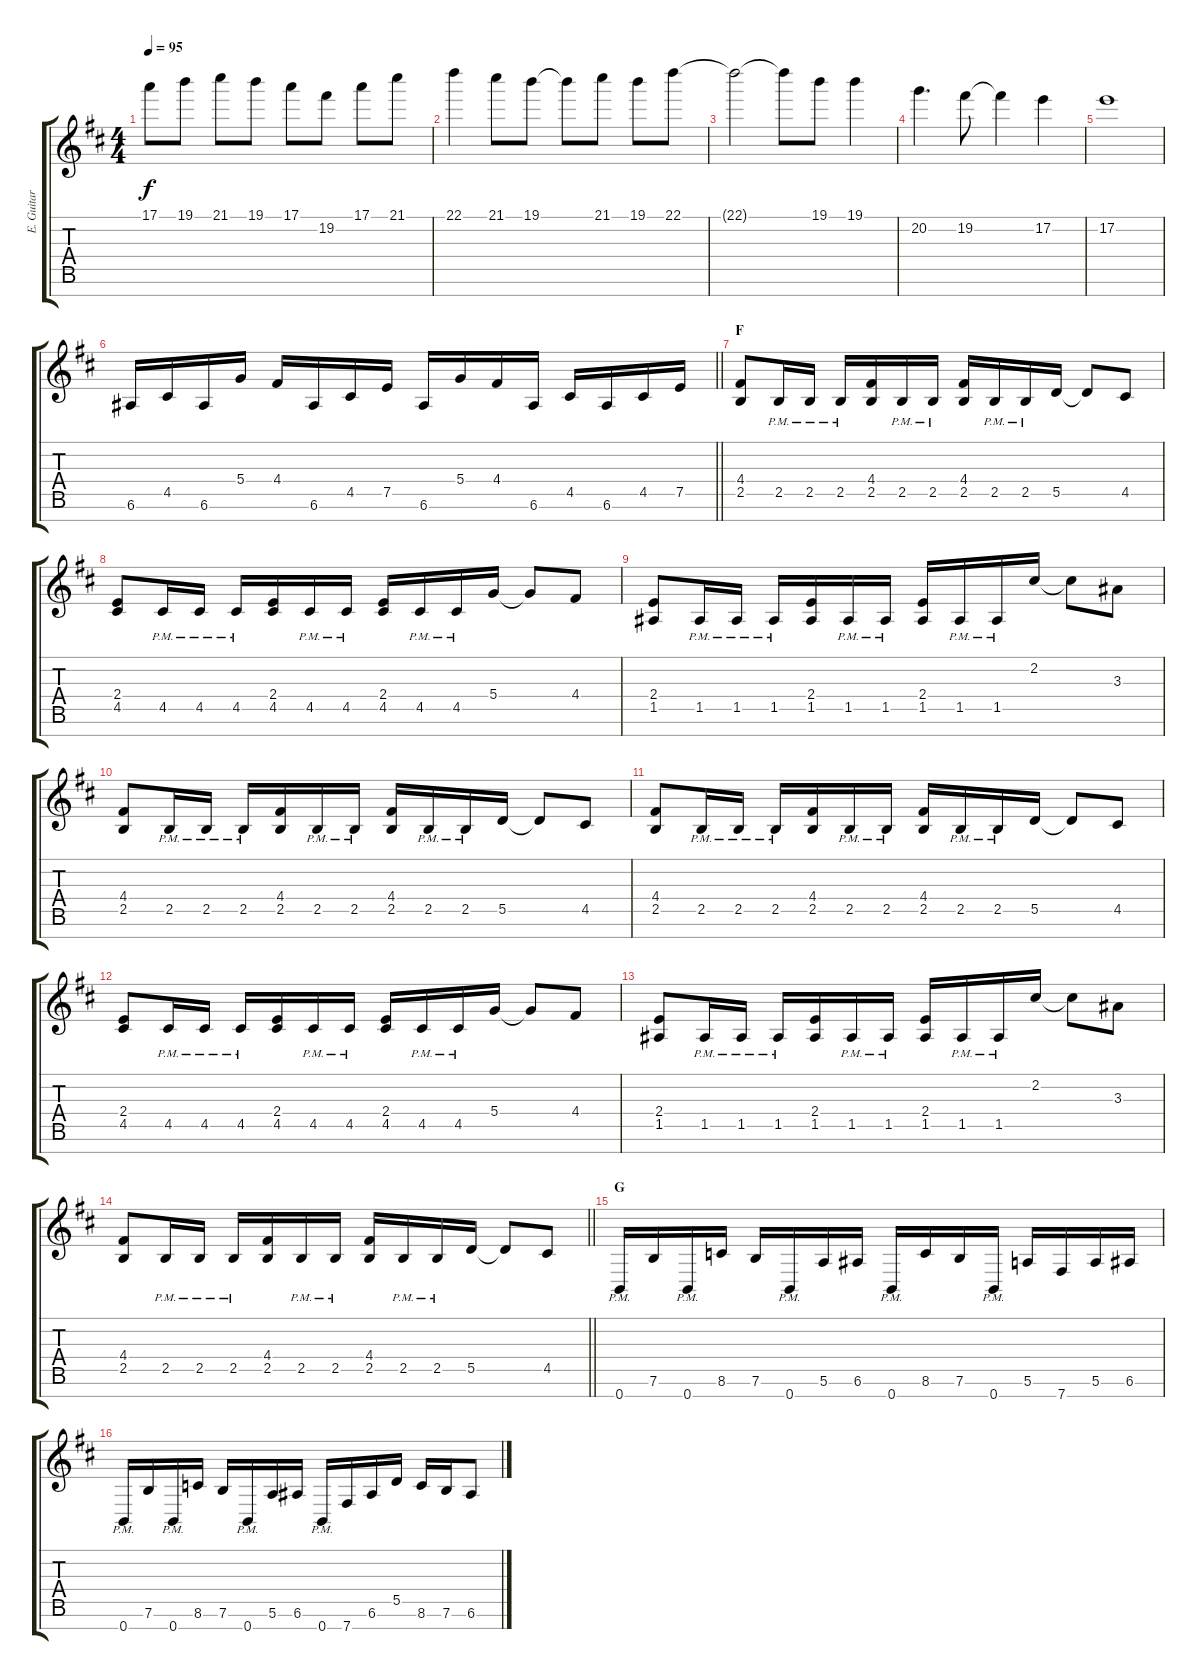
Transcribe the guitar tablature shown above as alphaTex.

\track ("E. Guitar I" "E. Guitar ") {instrument overdrivenguitar}
\staff {score tabs}
\tuning (E4 B3 G3 D3 A2 E2 B1) {hide}
\ts (4 4)
\tempo 95
\clef g2
\ks d
17.1.8{dy f} 19.1.8 21.1.8 19.1.8 17.1.8 19.2.8 17.1.8 21.1.8 |
22.1.4 21.1.8 19.1.8 19.1{t}.8 21.1.8 19.1.8 22.1.8 |
22.1{t}.2 22.1{t}.8 19.1.8 19.1.4 |
20.2.4{d} 19.2.8 19.2{t}.4 17.2.4 |
17.2.1 |
\barLineRight lightlight
6.6.16 4.5.16 6.6.16 5.4.16 4.4.16 6.6.16 4.5.16 7.5.16 6.6.16 5.4.16 4.4.16 6.6.16 4.5.16 6.6.16 4.5.16 7.5.16 |
\section ("" "F")
(4.4 2.5).8 2.5{pm}.16 2.5{pm}.16 2.5{pm}.16 (4.4 2.5).16 2.5{pm}.16 2.5{pm}.16 (4.4 2.5).16 2.5{pm}.16 2.5{pm}.16 5.5.16 5.5{t}.8 4.5.8 |
(2.4 4.5).8 4.5{pm}.16 4.5{pm}.16 4.5{pm}.16 (2.4 4.5).16 4.5{pm}.16 4.5{pm}.16 (2.4 4.5).16 4.5{pm}.16 4.5{pm}.16 5.4.16 5.4{t}.8 4.4.8 |
(2.4 1.5).8 1.5{pm}.16 1.5{pm}.16 1.5{pm}.16 (2.4 1.5).16 1.5{pm}.16 1.5{pm}.16 (2.4 1.5).16 1.5{pm}.16 1.5{pm}.16 2.2.16 2.2{t}.8 3.3.8 |
(4.4 2.5).8 2.5{pm}.16 2.5{pm}.16 2.5{pm}.16 (4.4 2.5).16 2.5{pm}.16 2.5{pm}.16 (4.4 2.5).16 2.5{pm}.16 2.5{pm}.16 5.5.16 5.5{t}.8 4.5.8 |
(4.4 2.5).8 2.5{pm}.16 2.5{pm}.16 2.5{pm}.16 (4.4 2.5).16 2.5{pm}.16 2.5{pm}.16 (4.4 2.5).16 2.5{pm}.16 2.5{pm}.16 5.5.16 5.5{t}.8 4.5.8 |
(2.4 4.5).8 4.5{pm}.16 4.5{pm}.16 4.5{pm}.16 (2.4 4.5).16 4.5{pm}.16 4.5{pm}.16 (2.4 4.5).16 4.5{pm}.16 4.5{pm}.16 5.4.16 5.4{t}.8 4.4.8 |
(2.4 1.5).8 1.5{pm}.16 1.5{pm}.16 1.5{pm}.16 (2.4 1.5).16 1.5{pm}.16 1.5{pm}.16 (2.4 1.5).16 1.5{pm}.16 1.5{pm}.16 2.2.16 2.2{t}.8 3.3.8 |
\barLineRight lightlight
(4.4 2.5).8 2.5{pm}.16 2.5{pm}.16 2.5{pm}.16 (4.4 2.5).16 2.5{pm}.16 2.5{pm}.16 (4.4 2.5).16 2.5{pm}.16 2.5{pm}.16 5.5.16 5.5{t}.8 4.5.8 |
\section ("" "G")
0.7{pm}.16 7.6.16 0.7{pm}.16 8.6.16 7.6.16 0.7{pm}.16 5.6.16 6.6.16 0.7{pm}.16 8.6.16 7.6.16 0.7{pm}.16 5.6.16 7.7.16 5.6.16 6.6.16 |
0.7{pm}.16 7.6.16 0.7{pm}.16 8.6.16 7.6.16 0.7{pm}.16 5.6.16 6.6.16 0.7{pm}.16 7.7.16 6.6.16 5.5.16 8.6.16 7.6.16 6.6.8
